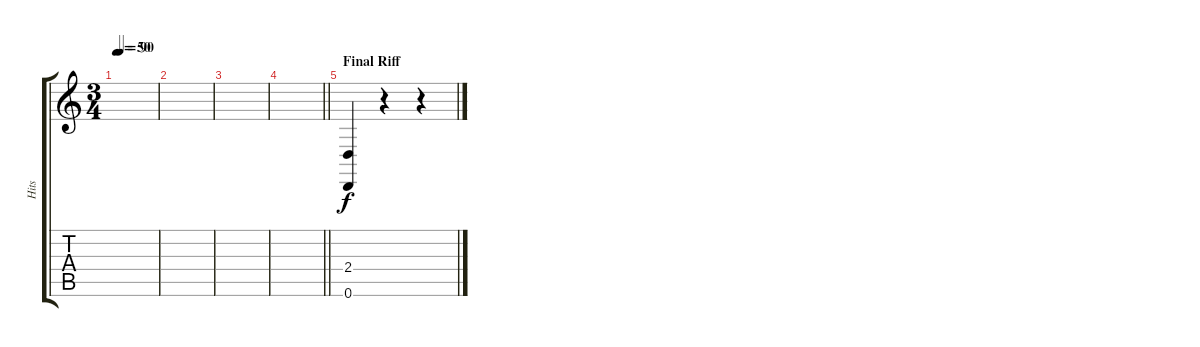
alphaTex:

\track ("Hits" "Hits") {instrument orchestrahit}
\staff {score tabs}
\tuning (D4 A3 F3 C3 G2 D2) {hide}
\ts (3 4)
\tempo 50
\tempo (90 0.08333333333333333)
\clef g2
\ks c
|
|
|
\barLineRight lightlight
|
\section ("" "Final Riff")
(2.4 0.6).4 r.4 r.4
